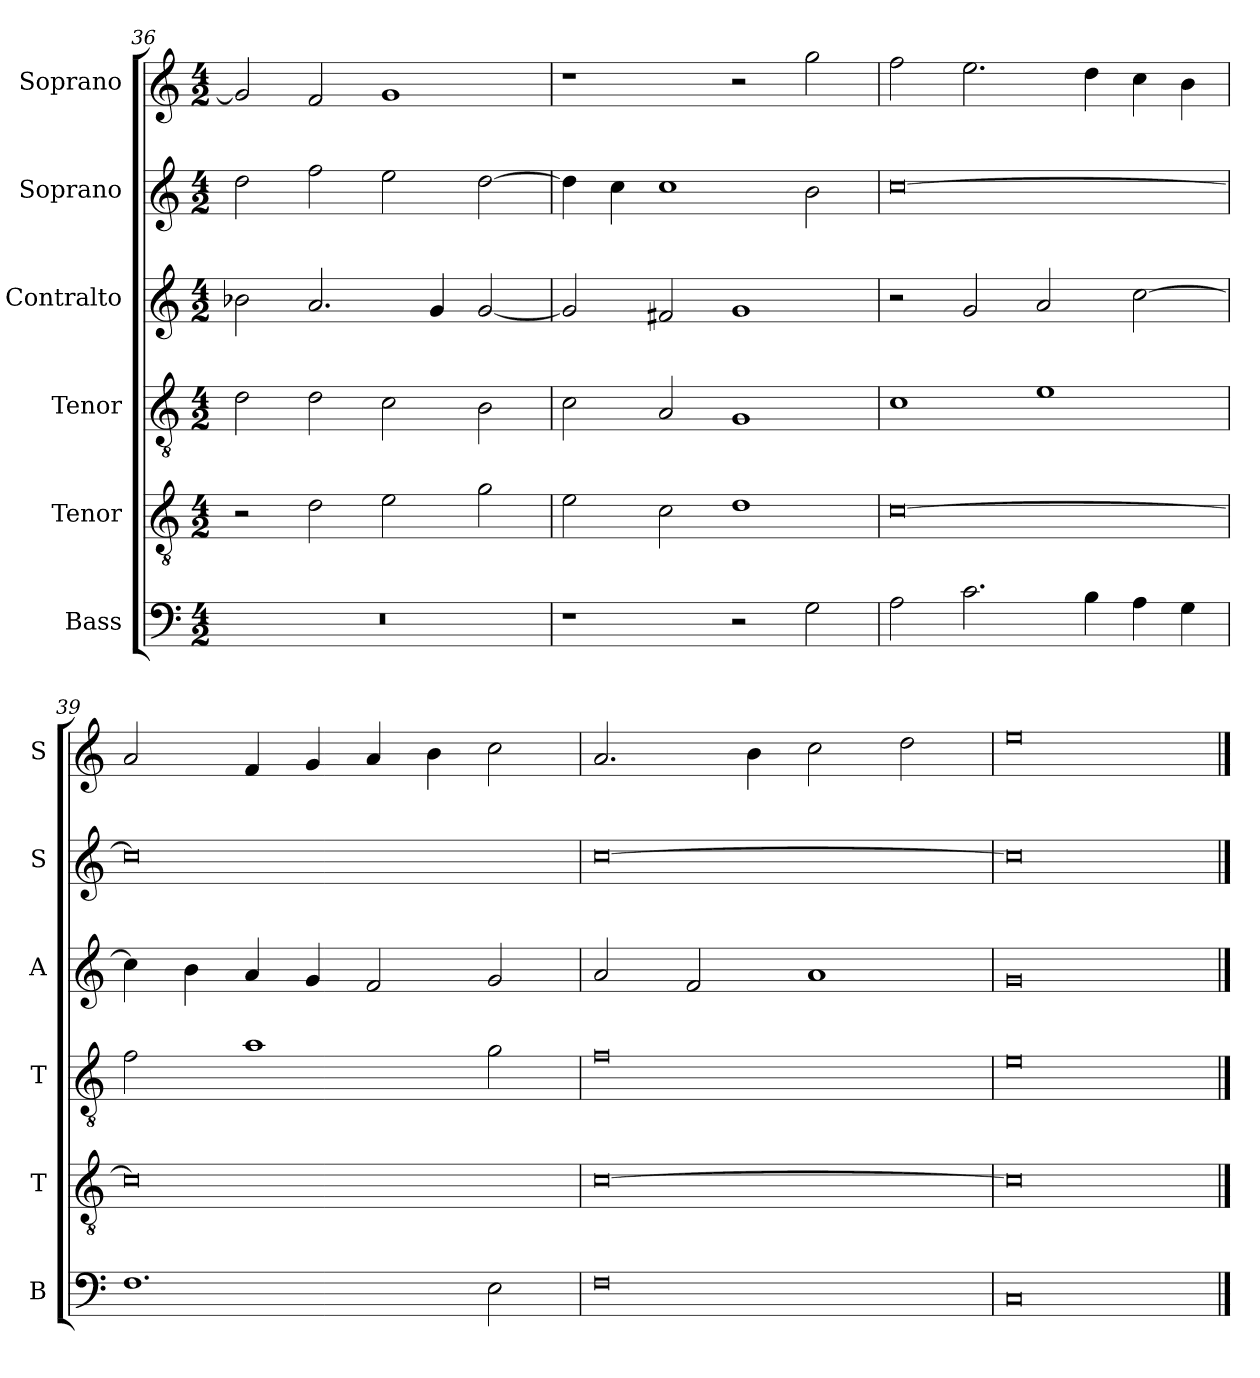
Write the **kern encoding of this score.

**kern	**kern	**kern	**kern	**kern	**kern
*part6	*part5	*part4	*part3	*part2	*part1
*staff6	*staff5	*staff4	*staff3	*staff2	*staff1
*I"Bass	*I"Tenor	*I"Tenor	*I"Contralto	*I"Soprano	*I"Soprano
*I'B	*I'T	*I'T	*I'A	*I'S	*I'S
*clefF4	*clefGv2	*clefGv2	*clefG2	*clefG2	*clefG2
*k[]	*k[]	*k[]	*k[]	*k[]	*k[]
*C:ion	*C:ion	*C:ion	*C:ion	*C:ion	*C:ion
*M4/2	*M4/2	*M4/2	*M4/2	*M4/2	*M4/2
=36	=36	=36	=36	=36	=36
0r	2r	2d	2b-X	2dd	2g]
.	2d	2d	2.a	2ff	2f
.	2e	2c	.	2ee	1g
.	.	.	4g	.	.
.	2g	2B	[2g	[2dd	.
=37	=37	=37	=37	=37	=37
1r	2e	2c	2g]	4dd]	1r
.	.	.	.	4cc	.
.	2c	2A	2f#X	1cc	.
2r	1d	1G	1g	.	2r
2G	.	.	.	2b	2gg
=38	=38	=38	=38	=38	=38
2A	[0c	1c	2r	[0cc	2ff
2.c	.	.	2g	.	2.ee
.	.	1e	2a	.	.
4B	.	.	.	.	4dd
4A	.	.	[2cc	.	4cc
4G	.	.	.	.	4b
=39	=39	=39	=39	=39	=39
1.F	0c]	2f	4cc]	0cc]	2a
.	.	.	4b	.	.
.	.	1a	4a	.	4f
.	.	.	4g	.	4g
.	.	.	2f	.	4a
.	.	.	.	.	4b
2E	.	2g	2g	.	2cc
=40	=40	=40	=40	=40	=40
0F	[0c	0f	2a	[0cc	2.a
.	.	.	2f	.	.
.	.	.	.	.	4b
.	.	.	1a	.	2cc
.	.	.	.	.	2dd
=41	=41	=41	=41	=41	=41
0C	0c]	0e	0g	0cc]	0ee
==	==	==	==	==	==
*-	*-	*-	*-	*-	*-
